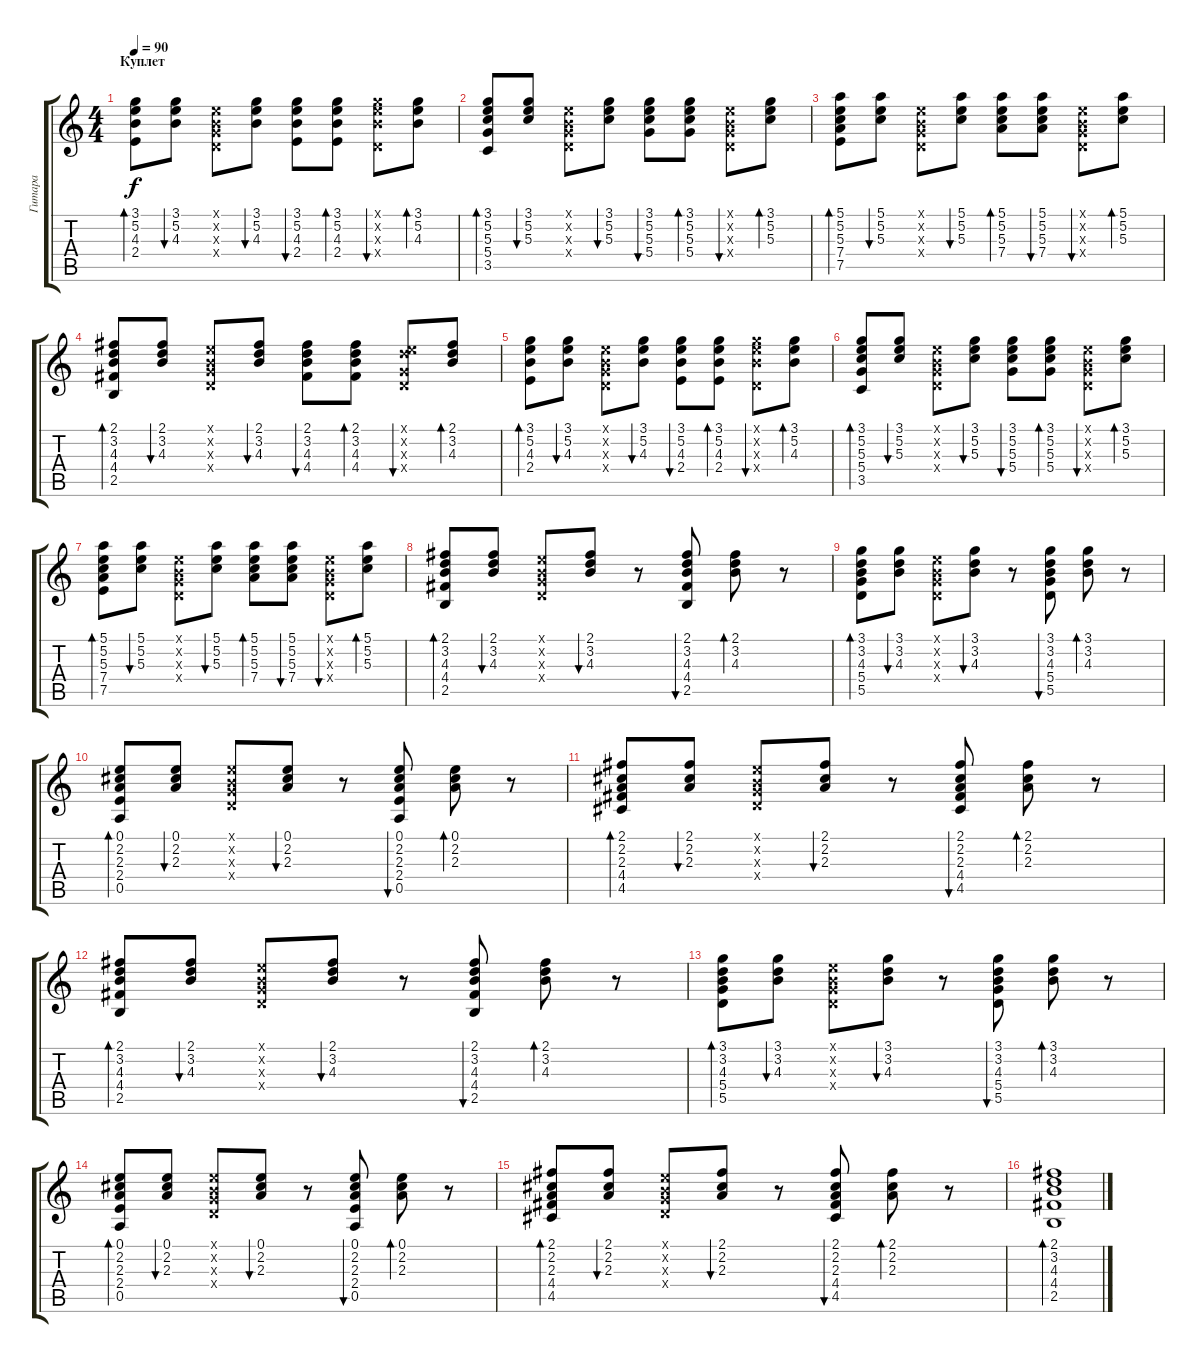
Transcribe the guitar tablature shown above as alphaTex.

\track ("Гитара" "Гитара") {instrument acousticguitarnylon}
\staff {score tabs}
\tuning (E4 B3 G3 D3 A2 E2) {hide}
\ts (4 4)
\section ("" "Куплет")
\tempo 90
\clef g2
\ks c
(3.1 5.2 4.3 2.4).8{bd 60 dy f} (3.1 5.2 4.3).8{bu 60} (0.1{x} 0.2{x} 0.3{x} 0.4{x}).8 (3.1 5.2 4.3).8{bu 60} (3.1 5.2 4.3 2.4).8{bu 60} (3.1 5.2 4.3 2.4).8{bd 60} (3.1{x} 5.2{x} 4.3{x} 0.4{x}).8{bu 60} (3.1 5.2 4.3).8{bd 60} |
(3.1 5.2 5.3 5.4 3.5).8{bd 60} (3.1 5.2 5.3).8{bu 60} (0.1{x} 0.2{x} 0.3{x} 0.4{x}).8 (3.1 5.2 5.3).8{bu 60} (3.1 5.2 5.3 5.4).8{bu 60} (3.1 5.2 5.3 5.4).8{bd 60} (0.1{x} 0.2{x} 0.3{x} 0.4{x}).8{bu 60} (3.1 5.2 5.3).8{bd 60} |
(5.1 5.2 5.3 7.4 7.5).8{bd 60} (5.1 5.2 5.3).8{bu 60} (0.1{x} 0.2{x} 0.3{x} 0.4{x}).8 (5.1 5.2 5.3).8{bu 60} (5.1 5.2 5.3 7.4).8{bd 60} (5.1 5.2 5.3 7.4).8{bu 60} (0.1{x} 0.2{x} 0.3{x} 0.4{x}).8{bu 60} (5.1 5.2 5.3).8{bd 60} |
(2.1 3.2 4.3 4.4 2.5).8{bd 60} (2.1 3.2 4.3).8{bu 60} (0.1{x} 0.2{x} 0.3{x} 0.4{x}).8 (2.1 3.2 4.3).8{bu 60} (2.1 3.2 4.3 4.4).8{bu 60} (2.1 3.2 4.3 4.4).8{bd 60} (0.1{x} 3.2{x} 0.3{x} 0.4{x}).8{bu 60} (2.1 3.2 4.3).8{bd 60} |
(3.1 5.2 4.3 2.4).8{bd 60} (3.1 5.2 4.3).8{bu 60} (0.1{x} 0.2{x} 0.3{x} 0.4{x}).8 (3.1 5.2 4.3).8{bu 60} (3.1 5.2 4.3 2.4).8{bu 60} (3.1 5.2 4.3 2.4).8{bd 60} (3.1{x} 5.2{x} 4.3{x} 0.4{x}).8{bu 60} (3.1 5.2 4.3).8{bd 60} |
(3.1 5.2 5.3 5.4 3.5).8{bd 60} (3.1 5.2 5.3).8{bu 60} (0.1{x} 0.2{x} 0.3{x} 0.4{x}).8 (3.1 5.2 5.3).8{bu 60} (3.1 5.2 5.3 5.4).8{bu 60} (3.1 5.2 5.3 5.4).8{bd 60} (0.1{x} 0.2{x} 0.3{x} 0.4{x}).8{bu 60} (3.1 5.2 5.3).8{bd 60} |
(5.1 5.2 5.3 7.4 7.5).8{bd 60} (5.1 5.2 5.3).8{bu 60} (0.1{x} 0.2{x} 0.3{x} 0.4{x}).8 (5.1 5.2 5.3).8{bu 60} (5.1 5.2 5.3 7.4).8{bd 60} (5.1 5.2 5.3 7.4).8{bu 60} (0.1{x} 0.2{x} 0.3{x} 0.4{x}).8{bu 60} (5.1 5.2 5.3).8{bd 60} |
(2.1 3.2 4.3 4.4 2.5).8{bd 60} (2.1 3.2 4.3).8{bu 60} (0.1{x} 0.2{x} 0.3{x} 0.4{x}).8 (2.1 3.2 4.3).8{bu 60} r.8 (2.1 3.2 4.3 4.4 2.5).8{bu 60} (2.1 3.2 4.3).8{bd 60} r.8 |
(3.1 3.2 4.3 5.4 5.5).8{bd 60} (3.1 3.2 4.3).8{bu 60} (0.1{x} 0.2{x} 0.3{x} 0.4{x}).8 (3.1 3.2 4.3).8{bu 60} r.8 (3.1 3.2 4.3 5.4 5.5).8{bu 60} (3.1 3.2 4.3).8{bd 60} r.8 |
(0.1 2.2 2.3 2.4 0.5).8{bd 60} (0.1 2.2 2.3).8{bu 60} (0.1{x} 0.2{x} 0.3{x} 0.4{x}).8 (0.1 2.2 2.3).8{bu 60} r.8 (0.1 2.2 2.3 2.4 0.5).8{bu 60} (0.1 2.2 2.3).8{bd 60} r.8 |
(2.1 2.2 2.3 4.4 4.5).8{bd 60} (2.1 2.2 2.3).8{bu 60} (0.1{x} 0.2{x} 0.3{x} 0.4{x}).8 (2.1 2.2 2.3).8{bu 60} r.8 (2.1 2.2 2.3 4.4 4.5).8{bu 60} (2.1 2.2 2.3).8{bd 60} r.8 |
(2.1 3.2 4.3 4.4 2.5).8{bd 60} (2.1 3.2 4.3).8{bu 60} (0.1{x} 0.2{x} 0.3{x} 0.4{x}).8 (2.1 3.2 4.3).8{bu 60} r.8 (2.1 3.2 4.3 4.4 2.5).8{bu 60} (2.1 3.2 4.3).8{bd 60} r.8 |
(3.1 3.2 4.3 5.4 5.5).8{bd 60} (3.1 3.2 4.3).8{bu 60} (0.1{x} 0.2{x} 0.3{x} 0.4{x}).8 (3.1 3.2 4.3).8{bu 60} r.8 (3.1 3.2 4.3 5.4 5.5).8{bu 60} (3.1 3.2 4.3).8{bd 60} r.8 |
(0.1 2.2 2.3 2.4 0.5).8{bd 60} (0.1 2.2 2.3).8{bu 60} (0.1{x} 0.2{x} 0.3{x} 0.4{x}).8 (0.1 2.2 2.3).8{bu 60} r.8 (0.1 2.2 2.3 2.4 0.5).8{bu 60} (0.1 2.2 2.3).8{bd 60} r.8 |
(2.1 2.2 2.3 4.4 4.5).8{bd 60} (2.1 2.2 2.3).8{bu 60} (0.1{x} 0.2{x} 0.3{x} 0.4{x}).8 (2.1 2.2 2.3).8{bu 60} r.8 (2.1 2.2 2.3 4.4 4.5).8{bu 60} (2.1 2.2 2.3).8{bd 60} r.8 |
(2.1 3.2 4.3 4.4 2.5).1{bd 60}
